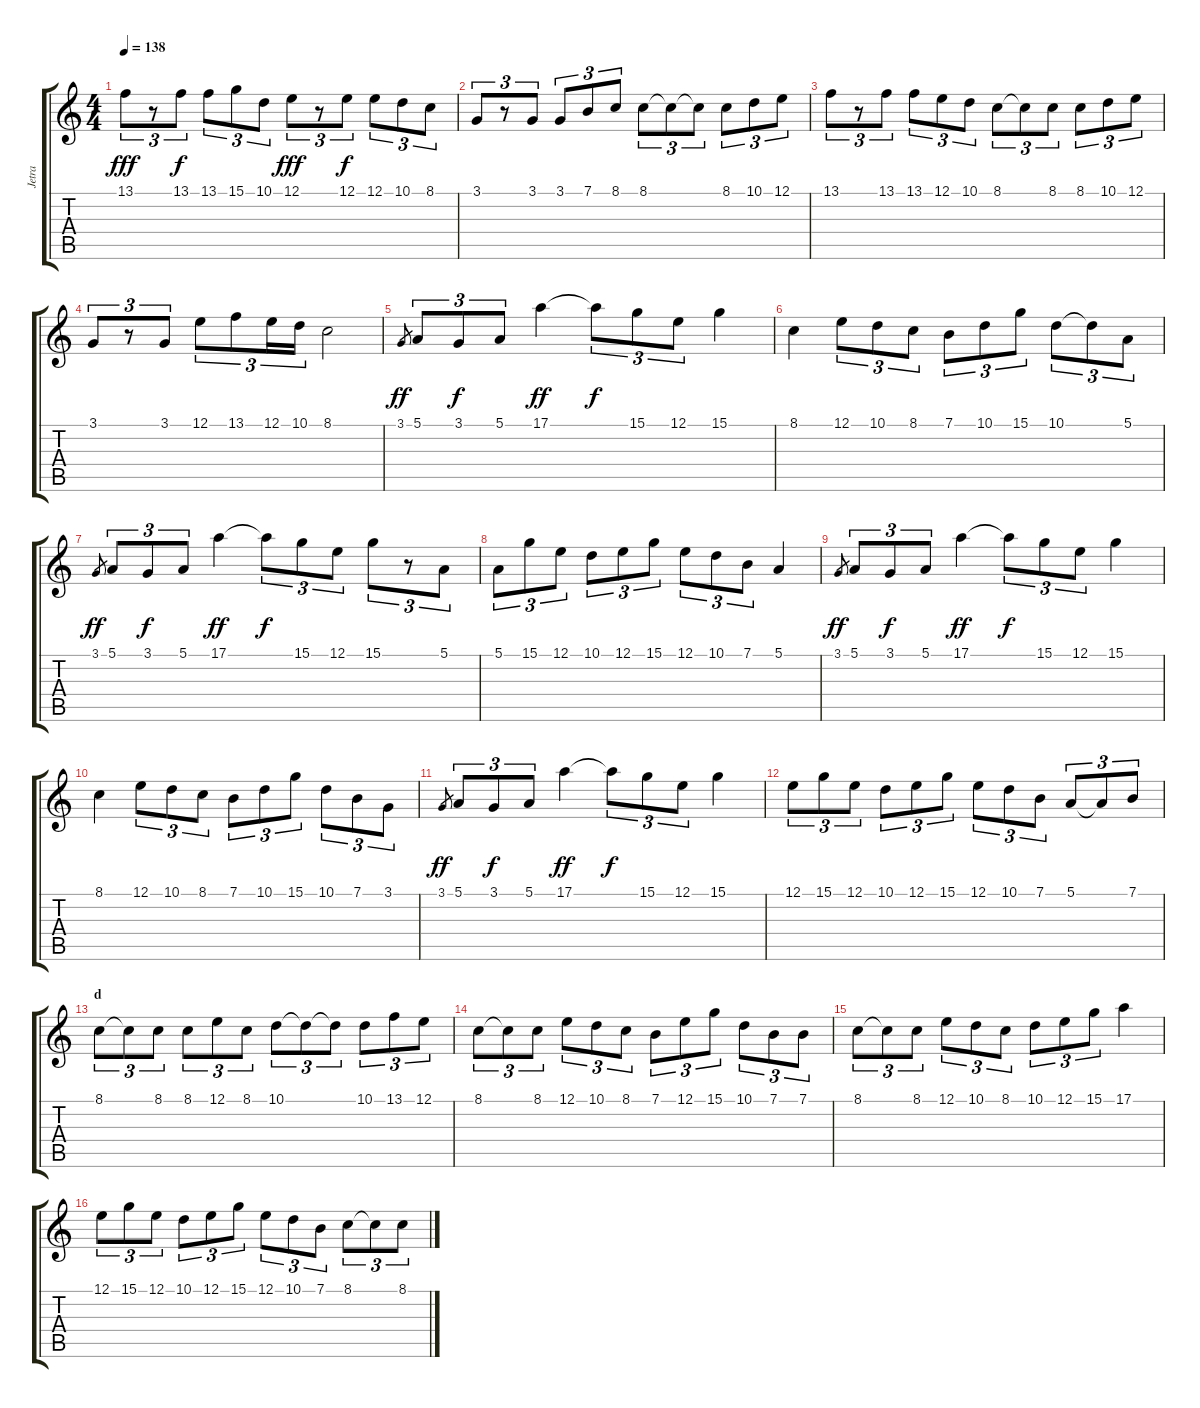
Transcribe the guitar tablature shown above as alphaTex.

\track ("Jetra" "Jetra") {instrument flute}
\staff {score tabs}
\tuning (E4 B3 G3 D3 A2 E2) {hide}
\ts (4 4)
\section ("" "")
\tempo 138
\clef g2
\ks c
13.1.8{tu (3 2) dy fff} r.8{tu (3 2)} 13.1.8{tu (3 2) dy f} 13.1.8{tu (3 2)} 15.1.8{tu (3 2)} 10.1.8{tu (3 2)} 12.1.8{tu (3 2) dy fff} r.8{tu (3 2)} 12.1.8{tu (3 2) dy f} 12.1.8{tu (3 2)} 10.1.8{tu (3 2)} 8.1.8{tu (3 2)} |
3.1.8{tu (3 2)} r.8{tu (3 2)} 3.1.8{tu (3 2)} 3.1.8{tu (3 2)} 7.1.8{tu (3 2)} 8.1.8{tu (3 2)} 8.1.8{tu (3 2)} 8.1{t}.8{tu (3 2)} 8.1{t}.8{tu (3 2)} 8.1.8{tu (3 2)} 10.1.8{tu (3 2)} 12.1.8{tu (3 2)} |
13.1.8{tu (3 2)} r.8{tu (3 2)} 13.1.8{tu (3 2)} 13.1.8{tu (3 2)} 12.1.8{tu (3 2)} 10.1.8{tu (3 2)} 8.1.8{tu (3 2)} 8.1{t}.8{tu (3 2)} 8.1.8{tu (3 2)} 8.1.8{tu (3 2)} 10.1.8{tu (3 2)} 12.1.8{tu (3 2)} |
3.1.8{tu (3 2)} r.8{tu (3 2)} 3.1.8{tu (3 2)} 12.1.8{tu (3 2)} 13.1.8{tu (3 2)} 12.1.16{tu (3 2)} 10.1.16{tu (3 2)} 8.1.2 |
\section ("" "")
3.1.8{gr dy ff} 5.1.8{tu (3 2)} 3.1.8{tu (3 2) dy f} 5.1.8{tu (3 2)} 17.1.4{dy ff} 17.1{t}.8{tu (3 2) dy f} 15.1.8{tu (3 2)} 12.1.8{tu (3 2)} 15.1.4 |
8.1.4 12.1.8{tu (3 2)} 10.1.8{tu (3 2)} 8.1.8{tu (3 2)} 7.1.8{tu (3 2)} 10.1.8{tu (3 2)} 15.1.8{tu (3 2)} 10.1.8{tu (3 2)} 10.1{t}.8{tu (3 2)} 5.1.8{tu (3 2)} |
3.1.8{gr dy ff} 5.1.8{tu (3 2)} 3.1.8{tu (3 2) dy f} 5.1.8{tu (3 2)} 17.1.4{dy ff} 17.1{t}.8{tu (3 2) dy f} 15.1.8{tu (3 2)} 12.1.8{tu (3 2)} 15.1.8{tu (3 2)} r.8{tu (3 2)} 5.1.8{tu (3 2)} |
5.1.8{tu (3 2)} 15.1.8{tu (3 2)} 12.1.8{tu (3 2)} 10.1.8{tu (3 2)} 12.1.8{tu (3 2)} 15.1.8{tu (3 2)} 12.1.8{tu (3 2)} 10.1.8{tu (3 2)} 7.1.8{tu (3 2)} 5.1.4 |
3.1.8{gr dy ff} 5.1.8{tu (3 2)} 3.1.8{tu (3 2) dy f} 5.1.8{tu (3 2)} 17.1.4{dy ff} 17.1{t}.8{tu (3 2) dy f} 15.1.8{tu (3 2)} 12.1.8{tu (3 2)} 15.1.4 |
8.1.4 12.1.8{tu (3 2)} 10.1.8{tu (3 2)} 8.1.8{tu (3 2)} 7.1.8{tu (3 2)} 10.1.8{tu (3 2)} 15.1.8{tu (3 2)} 10.1.8{tu (3 2)} 7.1.8{tu (3 2)} 3.1.8{tu (3 2)} |
3.1.8{gr dy ff} 5.1.8{tu (3 2)} 3.1.8{tu (3 2) dy f} 5.1.8{tu (3 2)} 17.1.4{dy ff} 17.1{t}.8{tu (3 2) dy f} 15.1.8{tu (3 2)} 12.1.8{tu (3 2)} 15.1.4 |
12.1.8{tu (3 2)} 15.1.8{tu (3 2)} 12.1.8{tu (3 2)} 10.1.8{tu (3 2)} 12.1.8{tu (3 2)} 15.1.8{tu (3 2)} 12.1.8{tu (3 2)} 10.1.8{tu (3 2)} 7.1.8{tu (3 2)} 5.1.8{tu (3 2)} 5.1{t}.8{tu (3 2)} 7.1.8{tu (3 2)} |
\section ("" "d")
8.1.8{tu (3 2)} 8.1{t}.8{tu (3 2)} 8.1.8{tu (3 2)} 8.1.8{tu (3 2)} 12.1.8{tu (3 2)} 8.1.8{tu (3 2)} 10.1.8{tu (3 2)} 10.1{t}.8{tu (3 2)} 10.1{t}.8{tu (3 2)} 10.1.8{tu (3 2)} 13.1.8{tu (3 2)} 12.1.8{tu (3 2)} |
8.1.8{tu (3 2)} 8.1{t}.8{tu (3 2)} 8.1.8{tu (3 2)} 12.1.8{tu (3 2)} 10.1.8{tu (3 2)} 8.1.8{tu (3 2)} 7.1.8{tu (3 2)} 12.1.8{tu (3 2)} 15.1.8{tu (3 2)} 10.1.8{tu (3 2)} 7.1.8{tu (3 2)} 7.1.8{tu (3 2)} |
8.1.8{tu (3 2)} 8.1{t}.8{tu (3 2)} 8.1.8{tu (3 2)} 12.1.8{tu (3 2)} 10.1.8{tu (3 2)} 8.1.8{tu (3 2)} 10.1.8{tu (3 2)} 12.1.8{tu (3 2)} 15.1.8{tu (3 2)} 17.1.4 |
12.1.8{tu (3 2)} 15.1.8{tu (3 2)} 12.1.8{tu (3 2)} 10.1.8{tu (3 2)} 12.1.8{tu (3 2)} 15.1.8{tu (3 2)} 12.1.8{tu (3 2)} 10.1.8{tu (3 2)} 7.1.8{tu (3 2)} 8.1.8{tu (3 2)} 8.1{t}.8{tu (3 2)} 8.1.8{tu (3 2)}
